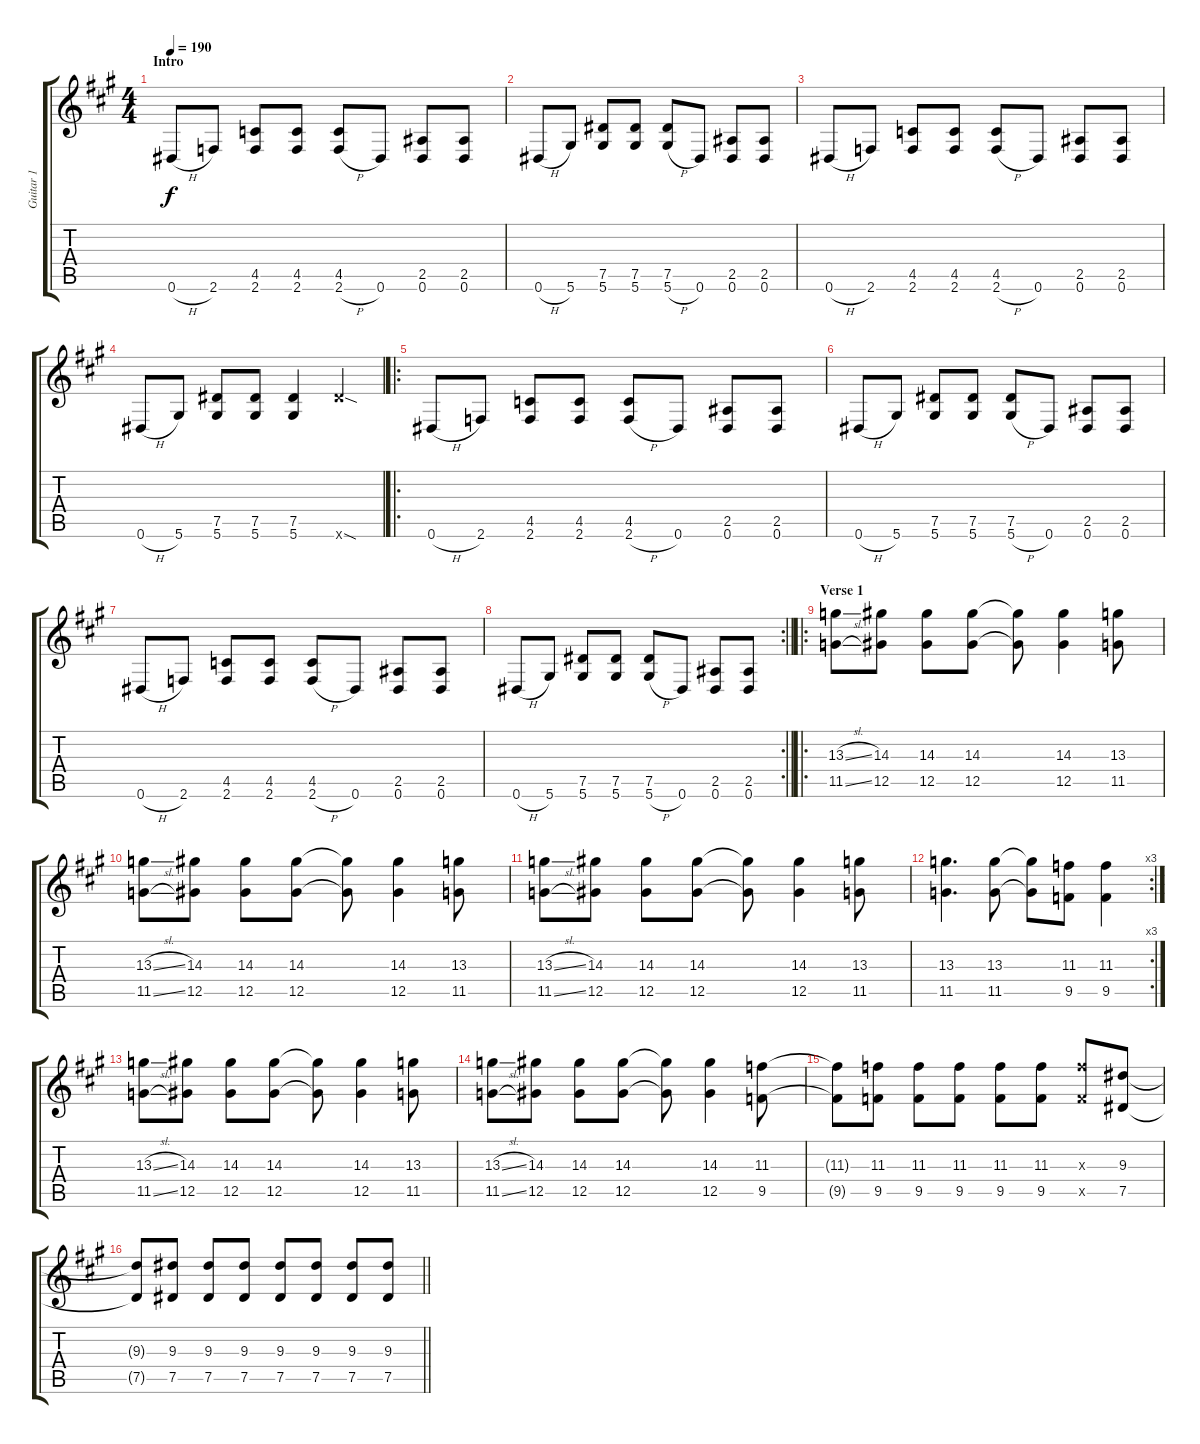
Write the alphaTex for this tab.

\track ("Guitar 1" "Guitar 1") {instrument overdrivenguitar}
\staff {score tabs}
\tuning (Eb4 Bb3 Gb3 Db3 Ab2 Eb2) {hide}
\ts (4 4)
\section ("" "Intro")
\tempo 190
\clef g2
\ks a
0.6{h}.8{dy f instrument overdrivenguitar} 2.6.8 (4.5 2.6).8 (4.5 2.6).8 (4.5 2.6{h}).8 0.6.8 (2.5 0.6).8 (2.5 0.6).8 |
0.6{h}.8 5.6.8 (7.5 5.6).8 (7.5 5.6).8 (7.5 5.6{h}).8 0.6.8 (2.5 0.6).8 (2.5 0.6).8 |
0.6{h}.8 2.6.8 (4.5 2.6).8 (4.5 2.6).8 (4.5 2.6{h}).8 0.6.8 (2.5 0.6).8 (2.5 0.6).8 |
0.6{h}.8 5.6.8 (7.5 5.6).8 (7.5 5.6).8 (7.5 5.6).4 12.6{sod x}.4 |
\ro
0.6{h}.8 2.6.8 (4.5 2.6).8 (4.5 2.6).8 (4.5 2.6{h}).8 0.6.8 (2.5 0.6).8 (2.5 0.6).8 |
0.6{h}.8 5.6.8 (7.5 5.6).8 (7.5 5.6).8 (7.5 5.6{h}).8 0.6.8 (2.5 0.6).8 (2.5 0.6).8 |
0.6{h}.8 2.6.8 (4.5 2.6).8 (4.5 2.6).8 (4.5 2.6{h}).8 0.6.8 (2.5 0.6).8 (2.5 0.6).8 |
\rc 2
\barLineRight lightlight
0.6{h}.8 5.6.8 (7.5 5.6).8 (7.5 5.6).8 (7.5 5.6{h}).8 0.6.8 (2.5 0.6).8 (2.5 0.6).8 |
\ro
\section ("" "Verse 1")
(13.3{sl} 11.5{sl}).8 (14.3 12.5).8 (14.3 12.5).8 (14.3 12.5).8 (14.3{t} 12.5{t}).8 (14.3 12.5).4 (13.3 11.5).8 |
(13.3{sl} 11.5{sl}).8 (14.3 12.5).8 (14.3 12.5).8 (14.3 12.5).8 (14.3{t} 12.5{t}).8 (14.3 12.5).4 (13.3 11.5).8 |
(13.3{sl} 11.5{sl}).8 (14.3 12.5).8 (14.3 12.5).8 (14.3 12.5).8 (14.3{t} 12.5{t}).8 (14.3 12.5).4 (13.3 11.5).8 |
\rc 3
(13.3 11.5).4{d} (13.3 11.5).8 (13.3{t} 11.5{t}).8 (11.3 9.5).8 (11.3 9.5).4 |
(13.3{sl} 11.5{sl}).8 (14.3 12.5).8 (14.3 12.5).8 (14.3 12.5).8 (14.3{t} 12.5{t}).8 (14.3 12.5).4 (13.3 11.5).8 |
(13.3{sl} 11.5{sl}).8 (14.3 12.5).8 (14.3 12.5).8 (14.3 12.5).8 (14.3{t} 12.5{t}).8 (14.3 12.5).4 (11.3 9.5).8 |
(11.3{t} 9.5{t}).8 (11.3 9.5).8 (11.3 9.5).8 (11.3 9.5).8 (11.3 9.5).8 (11.3 9.5).8 (11.3{x} 9.5{x}).8 (9.3 7.5).8 |
\barLineRight lightlight
(9.3{t} 7.5{t}).8 (9.3 7.5).8 (9.3 7.5).8 (9.3 7.5).8 (9.3 7.5).8 (9.3 7.5).8 (9.3 7.5).8 (9.3 7.5).8
